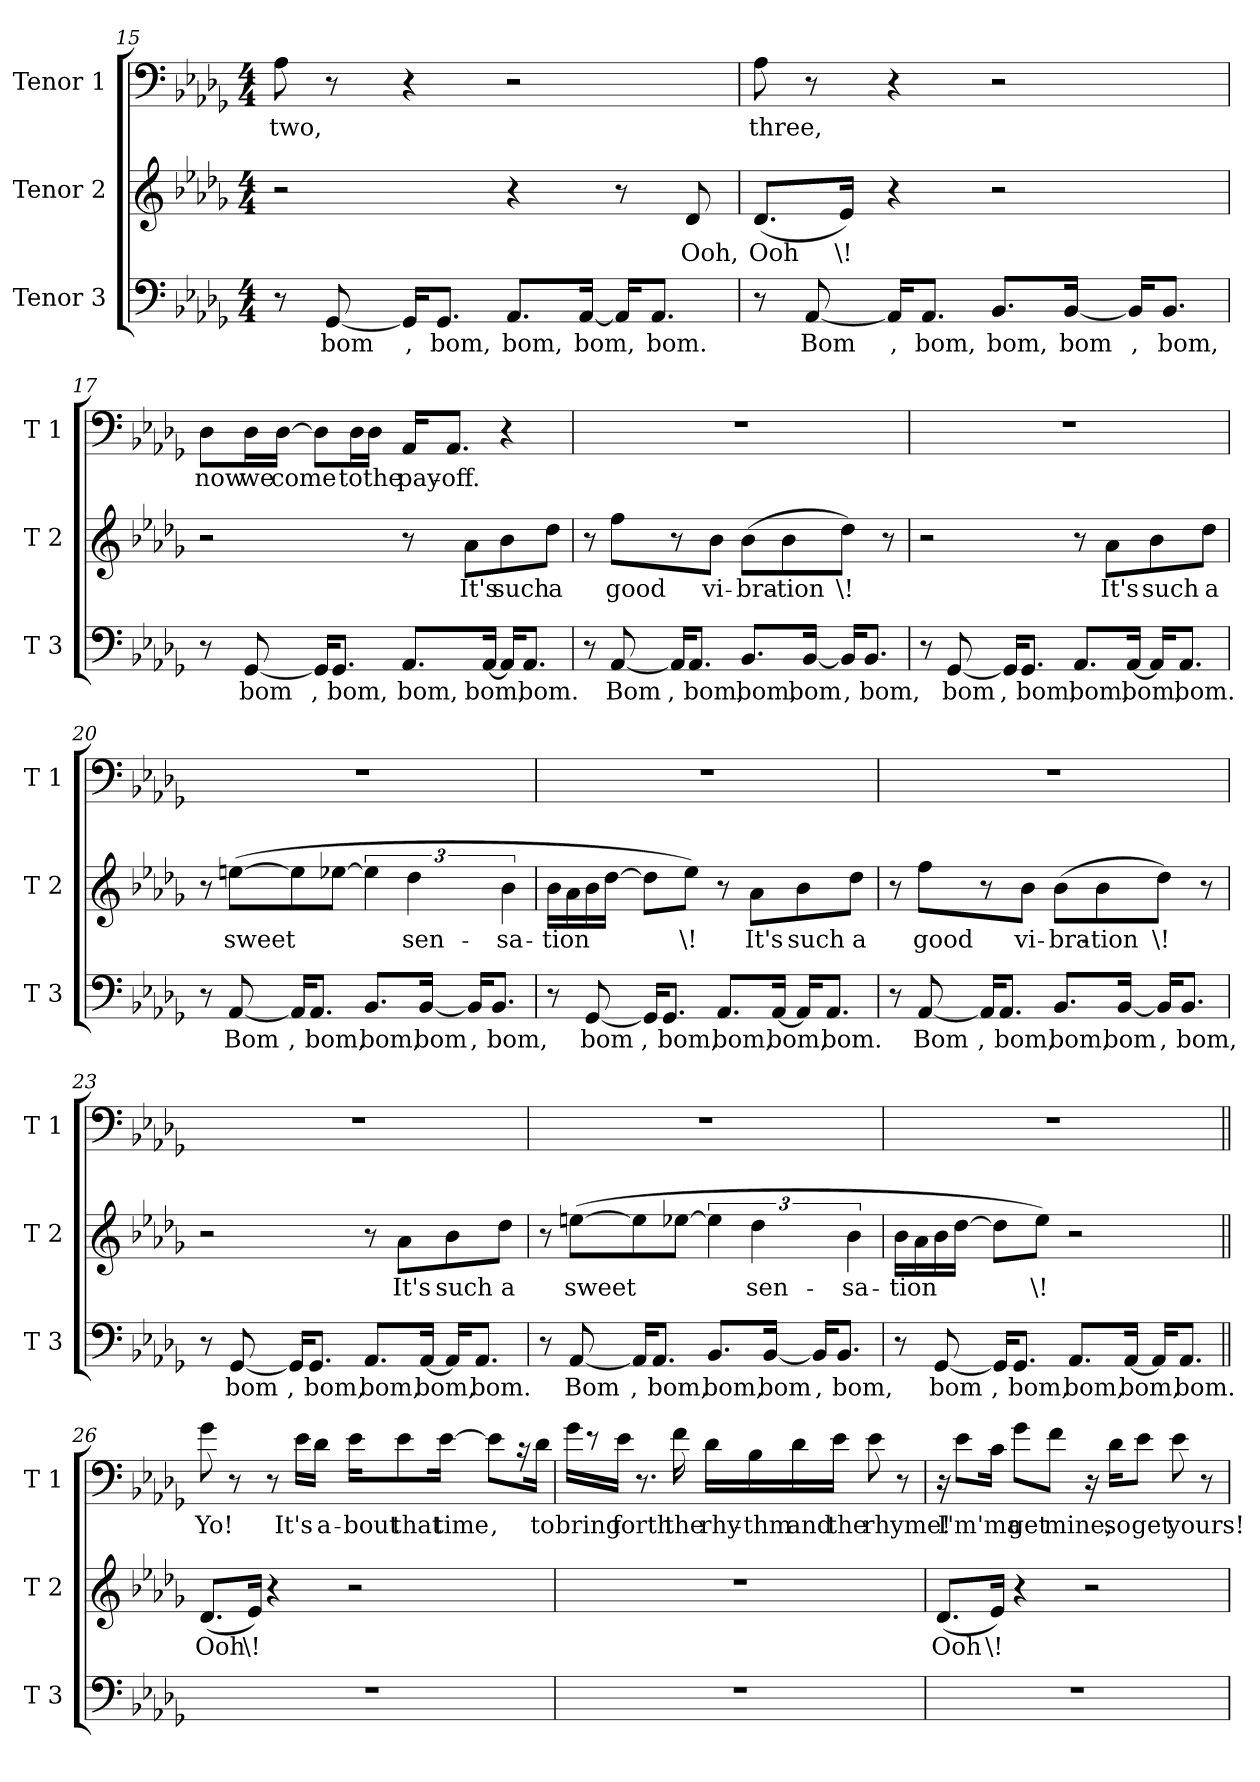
**kern	**text	**kern	**text	**kern	**text
*part3	*part3	*part2	*part2	*part1	*part1
*staff3	*staff3	*staff2	*staff2	*staff1	*staff1
*I"Tenor 3	*	*I"Tenor 2	*	*I"Tenor 1	*
*I'T 3	*	*I'T 2	*	*I'T 1	*
!!LO:LB:g=z
*clefF4	*	*clefG2	*	*clefF4	*
*k[b-e-a-d-g-]	*	*k[b-e-a-d-g-]	*	*k[b-e-a-d-g-]	*
*b-:	*	*b-:	*	*b-:	*
*M4/4	*	*M4/4	*	*M4/4	*
=15	=15	=15	=15	=15	=15
!	!	!	!	!LO:N:head=solid	!LO:LY:b
8r	.	2r	.	8A-\	two,
!	!LO:LY:b	!	!	!	!
[8GG-/	bom	.	.	8r	.
!	!LO:LY:b	!	!	!	!
16GG-/KL]	,	.	.	4r	.
!	!LO:LY:b	!	!	!	!
8.GG-/J	bom,	.	.	.	.
!	!LO:LY:b	!	!	!	!
8.AA-/L	bom,	4r	.	2r	.
!	!LO:LY:b	!	!	!	!
[16AA-/Jk	bom,	.	.	.	.
16AA-/KL]	.	8r	.	.	.
!	!LO:LY:b	!	!	!	!
8.AA-/J	bom.	.	.	.	.
!	!	!	!LO:LY:b	!	!
.	.	8d-/	Ooh,	.	.
=16	=16	=16	=16	=16	=16
!	!	!	!LO:LY:b	!LO:N:head=solid	!LO:LY:b
8r	.	(<8.d-/L	Ooh	8A-\	three,
!	!LO:LY:b	!	!	!	!
[8AA-/	Bom	.	.	8r	.
!	!	!	!LO:LY:b	!	!
.	.	16e-/Jk)	\!	.	.
!	!LO:LY:b	!	!	!	!
16AA-/KL]	,	4r	.	4r	.
!	!LO:LY:b	!	!	!	!
8.AA-/J	bom,	.	.	.	.
!	!LO:LY:b	!	!	!	!
8.BB-/L	bom,	2r	.	2r	.
!	!LO:LY:b	!	!	!	!
[16BB-/Jk	bom	.	.	.	.
!	!LO:LY:b	!	!	!	!
16BB-/KL]	,	.	.	.	.
!	!LO:LY:b	!	!	!	!
8.BB-/J	bom,	.	.	.	.
=17	=17	=17	=17	=17	=17
!	!	!	!	!LO:N:head=solid	!LO:LY:b
8r	.	2r	.	8D-\L	now
!	!LO:LY:b	!	!	!LO:N:head=solid	!LO:LY:b
[8GG-/	bom	.	.	16D-\L	we
!	!	!	!	!LO:N:head=solid	!LO:LY:b
.	.	.	.	[16D-\JJ	come
!	!LO:LY:b	!	!	!LO:N:head=solid	!
16GG-/KL]	,	.	.	8D-\L]	.
!	!LO:LY:b	!	!	!	!
8.GG-/J	bom,	.	.	.	.
!	!	!	!	!LO:N:head=solid	!LO:LY:b
.	.	.	.	16D-\L	to
!	!	!	!	!LO:N:head=solid	!LO:LY:b
.	.	.	.	16D-\JJ	the
!	!LO:LY:b	!	!	!LO:N:head=solid	!LO:LY:b
8.AA-/L	bom,	8r	.	16AA-/KL	pay-
!	!	!	!	!LO:N:head=solid	!LO:LY:b
.	.	.	.	8.AA-/J	-off.
!	!	!	!LO:LY:b	!	!
.	.	8a-\L	It's	.	.
!	!LO:LY:b	!	!	!	!
[16AA-/Jk	bom,	.	.	.	.
!	!	!	!LO:LY:b	!	!
16AA-/KL]	.	8b-\	such	4r	.
!	!LO:LY:b	!	!	!	!
8.AA-/J	bom.	.	.	.	.
!	!	!	!LO:LY:b	!	!
.	.	8dd-\J	a	.	.
!!LO:LB:g=z
=18	=18	=18	=18	=18	=18
8r	.	8r	.	1r	.
!	!LO:LY:b	!	!LO:LY:b	!	!
[8AA-/	Bom	8ff\L	good	.	.
!	!LO:LY:b	!	!	!	!
16AA-/KL]	,	8r	.	.	.
!	!LO:LY:b	!	!	!	!
8.AA-/J	bom,	.	.	.	.
!	!	!	!LO:LY:b	!	!
.	.	8b-\J	vi-	.	.
!	!LO:LY:b	!	!LO:LY:b	!	!
8.BB-/L	bom,	(>8b-\L	-bra-	.	.
!	!	!	!LO:LY:b	!	!
.	.	8b-\	-tion	.	.
!	!LO:LY:b	!	!	!	!
[16BB-/Jk	bom	.	.	.	.
!	!LO:LY:b	!	!LO:LY:b	!	!
16BB-/KL]	,	8dd-\J)	\!	.	.
!	!LO:LY:b	!	!	!	!
8.BB-/J	bom,	.	.	.	.
.	.	8r	.	.	.
=19	=19	=19	=19	=19	=19
8r	.	2r	.	1r	.
!	!LO:LY:b	!	!	!	!
[8GG-/	bom	.	.	.	.
!	!LO:LY:b	!	!	!	!
16GG-/KL]	,	.	.	.	.
!	!LO:LY:b	!	!	!	!
8.GG-/J	bom,	.	.	.	.
!	!LO:LY:b	!	!	!	!
8.AA-/L	bom,	8r	.	.	.
!	!	!	!LO:LY:b	!	!
.	.	8a-\L	It's	.	.
!	!LO:LY:b	!	!	!	!
[16AA-/Jk	bom,	.	.	.	.
!	!	!	!LO:LY:b	!	!
16AA-/KL]	.	8b-\	such	.	.
!	!LO:LY:b	!	!	!	!
8.AA-/J	bom.	.	.	.	.
!	!	!	!LO:LY:b	!	!
.	.	8dd-\J	a	.	.
=20	=20	=20	=20	=20	=20
8r	.	8r	.	1r	.
!	!LO:LY:b	!	!LO:LY:b	!	!
[8AA-/	Bom	(>[8een\L	sweet	.	.
!	!LO:LY:b	!	!	!	!
16AA-/KL]	,	8ee\]	.	.	.
!	!LO:LY:b	!	!	!	!
8.AA-/J	bom,	.	.	.	.
.	.	[8ee-X\J	.	.	.
!	!LO:LY:b	!	!	!	!
8.BB-/L	bom,	6ee-\]	.	.	.
!	!	!	!LO:LY:b	!	!
.	.	6dd-\	sen-	.	.
!	!LO:LY:b	!	!	!	!
[16BB-/Jk	bom	.	.	.	.
!	!LO:LY:b	!	!	!	!
16BB-/KL]	,	.	.	.	.
!	!LO:LY:b	!	!	!	!
8.BB-/J	bom,	.	.	.	.
!	!	!	!LO:LY:b	!	!
.	.	6b-\	-sa-	.	.
!!LO:LB:g=z
=21	=21	=21	=21	=21	=21
!	!	!	!LO:LY:b	!	!
8r	.	16b-\LL	-tion	1r	.
.	.	16a-\	.	.	.
!	!LO:LY:b	!	!	!	!
[8GG-/	bom	16b-\	.	.	.
.	.	[16dd-\JJ	.	.	.
!	!LO:LY:b	!	!	!	!
16GG-/KL]	,	8dd-\L]	.	.	.
!	!LO:LY:b	!	!	!	!
8.GG-/J	bom,	.	.	.	.
!	!	!	!LO:LY:b	!	!
.	.	8ee-\J)	\!	.	.
!	!LO:LY:b	!	!	!	!
8.AA-/L	bom,	8r	.	.	.
!	!	!	!LO:LY:b	!	!
.	.	8a-\L	It's	.	.
!	!LO:LY:b	!	!	!	!
[16AA-/Jk	bom,	.	.	.	.
!	!	!	!LO:LY:b	!	!
16AA-/KL]	.	8b-\	such	.	.
!	!LO:LY:b	!	!	!	!
8.AA-/J	bom.	.	.	.	.
!	!	!	!LO:LY:b	!	!
.	.	8dd-\J	a	.	.
=22	=22	=22	=22	=22	=22
8r	.	8r	.	1r	.
!	!LO:LY:b	!	!LO:LY:b	!	!
[8AA-/	Bom	8ff\L	good	.	.
!	!LO:LY:b	!	!	!	!
16AA-/KL]	,	8r	.	.	.
!	!LO:LY:b	!	!	!	!
8.AA-/J	bom,	.	.	.	.
!	!	!	!LO:LY:b	!	!
.	.	8b-\J	vi-	.	.
!	!LO:LY:b	!	!LO:LY:b	!	!
8.BB-/L	bom,	(>8b-\L	-bra-	.	.
!	!	!	!LO:LY:b	!	!
.	.	8b-\	-tion	.	.
!	!LO:LY:b	!	!	!	!
[16BB-/Jk	bom	.	.	.	.
!	!LO:LY:b	!	!LO:LY:b	!	!
16BB-/KL]	,	8dd-\J)	\!	.	.
!	!LO:LY:b	!	!	!	!
8.BB-/J	bom,	.	.	.	.
.	.	8r	.	.	.
=23	=23	=23	=23	=23	=23
8r	.	2r	.	1r	.
!	!LO:LY:b	!	!	!	!
[8GG-/	bom	.	.	.	.
!	!LO:LY:b	!	!	!	!
16GG-/KL]	,	.	.	.	.
!	!LO:LY:b	!	!	!	!
8.GG-/J	bom,	.	.	.	.
!	!LO:LY:b	!	!	!	!
8.AA-/L	bom,	8r	.	.	.
!	!	!	!LO:LY:b	!	!
.	.	8a-\L	It's	.	.
!	!LO:LY:b	!	!	!	!
[16AA-/Jk	bom,	.	.	.	.
!	!	!	!LO:LY:b	!	!
16AA-/KL]	.	8b-\	such	.	.
!	!LO:LY:b	!	!	!	!
8.AA-/J	bom.	.	.	.	.
!	!	!	!LO:LY:b	!	!
.	.	8dd-\J	a	.	.
!!LO:PB:g=z
=24	=24	=24	=24	=24	=24
8r	.	8r	.	1r	.
!	!LO:LY:b	!	!LO:LY:b	!	!
[8AA-/	Bom	(>[8een\L	sweet	.	.
!	!LO:LY:b	!	!	!	!
16AA-/KL]	,	8ee\]	.	.	.
!	!LO:LY:b	!	!	!	!
8.AA-/J	bom,	.	.	.	.
.	.	[8ee-X\J	.	.	.
!	!LO:LY:b	!	!	!	!
8.BB-/L	bom,	6ee-\]	.	.	.
!	!	!	!LO:LY:b	!	!
.	.	6dd-\	sen-	.	.
!	!LO:LY:b	!	!	!	!
[16BB-/Jk	bom	.	.	.	.
!	!LO:LY:b	!	!	!	!
16BB-/KL]	,	.	.	.	.
!	!LO:LY:b	!	!	!	!
8.BB-/J	bom,	.	.	.	.
!	!	!	!LO:LY:b	!	!
.	.	6b-\	-sa-	.	.
=25	=25	=25	=25	=25	=25
!	!	!	!LO:LY:b	!	!
8r	.	16b-\LL	-tion	1r	.
.	.	16a-\	.	.	.
!	!LO:LY:b	!	!	!	!
[8GG-/	bom	16b-\	.	.	.
.	.	[16dd-\JJ	.	.	.
!	!LO:LY:b	!	!	!	!
16GG-/KL]	,	8dd-\L]	.	.	.
!	!LO:LY:b	!	!	!	!
8.GG-/J	bom,	.	.	.	.
!	!	!	!LO:LY:b	!	!
.	.	8ee-\J)	\!	.	.
!	!LO:LY:b	!	!	!	!
8.AA-/L	bom,	2r	.	.	.
!	!LO:LY:b	!	!	!	!
[16AA-/Jk	bom,	.	.	.	.
16AA-/KL]	.	.	.	.	.
!	!LO:LY:b	!	!	!	!
8.AA-/J	bom.	.	.	.	.
=26||	=26||	=26||	=26||	=26||	=26||
!	!	!	!LO:LY:b	!LO:N:head=solid	!LO:LY:b
1r	.	(<8.d-/L	Ooh	8g-\	Yo!
.	.	.	.	8r	.
!	!	!	!LO:LY:b	!	!
.	.	16e-/Jk)	\!	.	.
.	.	4r	.	8r	.
!	!	!	!	!LO:N:head=solid	!LO:LY:b
.	.	.	.	16e-\LL	It's
!	!	!	!	!LO:N:head=solid	!LO:LY:b
.	.	.	.	16d-\JJ	a-
!	!	!	!	!LO:N:head=solid	!LO:LY:b
.	.	2r	.	16e-\KL	-bout
!	!	!	!	!LO:N:head=solid	!LO:LY:b
.	.	.	.	8e-\	that
!	!	!	!	!LO:N:head=solid	!LO:LY:b
.	.	.	.	[16e-\Jk	time
!	!	!	!	!LO:N:head=solid	!LO:LY:b
.	.	.	.	8e-\L]	,
.	.	.	.	16r	.
!	!	!	!	!LO:N:head=solid	!LO:LY:b
.	.	.	.	16d-\Jk	to
!!LO:LB:g=z
=27	=27	=27	=27	=27	=27
!	!	!	!	!LO:N:head=solid	!LO:LY:b
1r	.	1r	.	16g-\KL	bring
.	.	.	.	8r	.
!	!	!	!	!LO:N:head=solid	!LO:LY:b
.	.	.	.	16e-\Jk	forth
.	.	.	.	8.r	.
!	!	!	!	!LO:N:head=solid	!LO:LY:b
.	.	.	.	16f\	the
!	!	!	!	!LO:N:head=solid	!LO:LY:b
.	.	.	.	16d-\LL	rhy-
!	!	!	!	!LO:N:head=solid	!LO:LY:b
.	.	.	.	16B-\	-thm
!	!	!	!	!LO:N:head=solid	!LO:LY:b
.	.	.	.	16d-\	and
!	!	!	!	!LO:N:head=solid	!LO:LY:b
.	.	.	.	16e-\JJ	the
!	!	!	!	!LO:N:head=solid	!LO:LY:b
.	.	.	.	8e-\	rhyme!
.	.	.	.	8r	.
=28	=28	=28	=28	=28	=28
!	!	!	!LO:LY:b	!	!
1r	.	(<8.d-/L	Ooh	16r	.
!	!	!	!	!LO:N:head=solid	!LO:LY:b
.	.	.	.	8e-\L	I'm'ma
!	!	!	!LO:LY:b	!LO:N:head=solid	!
.	.	16e-/Jk)	\!	16c\Jk	.
!	!	!	!	!LO:N:head=solid	!LO:LY:b
.	.	4r	.	8g-\L	get
!	!	!	!	!LO:N:head=solid	!LO:LY:b
.	.	.	.	8f\J	mine,
.	.	2r	.	16r	.
!	!	!	!	!LO:N:head=solid	!LO:LY:b
.	.	.	.	16d-\KL	so
!	!	!	!	!LO:N:head=solid	!LO:LY:b
.	.	.	.	8e-\J	get
!	!	!	!	!LO:N:head=solid	!LO:LY:b
.	.	.	.	8e-\	yours!
.	.	.	.	8r	.
=	=	=	=	=	=
*-	*-	*-	*-	*-	*-
